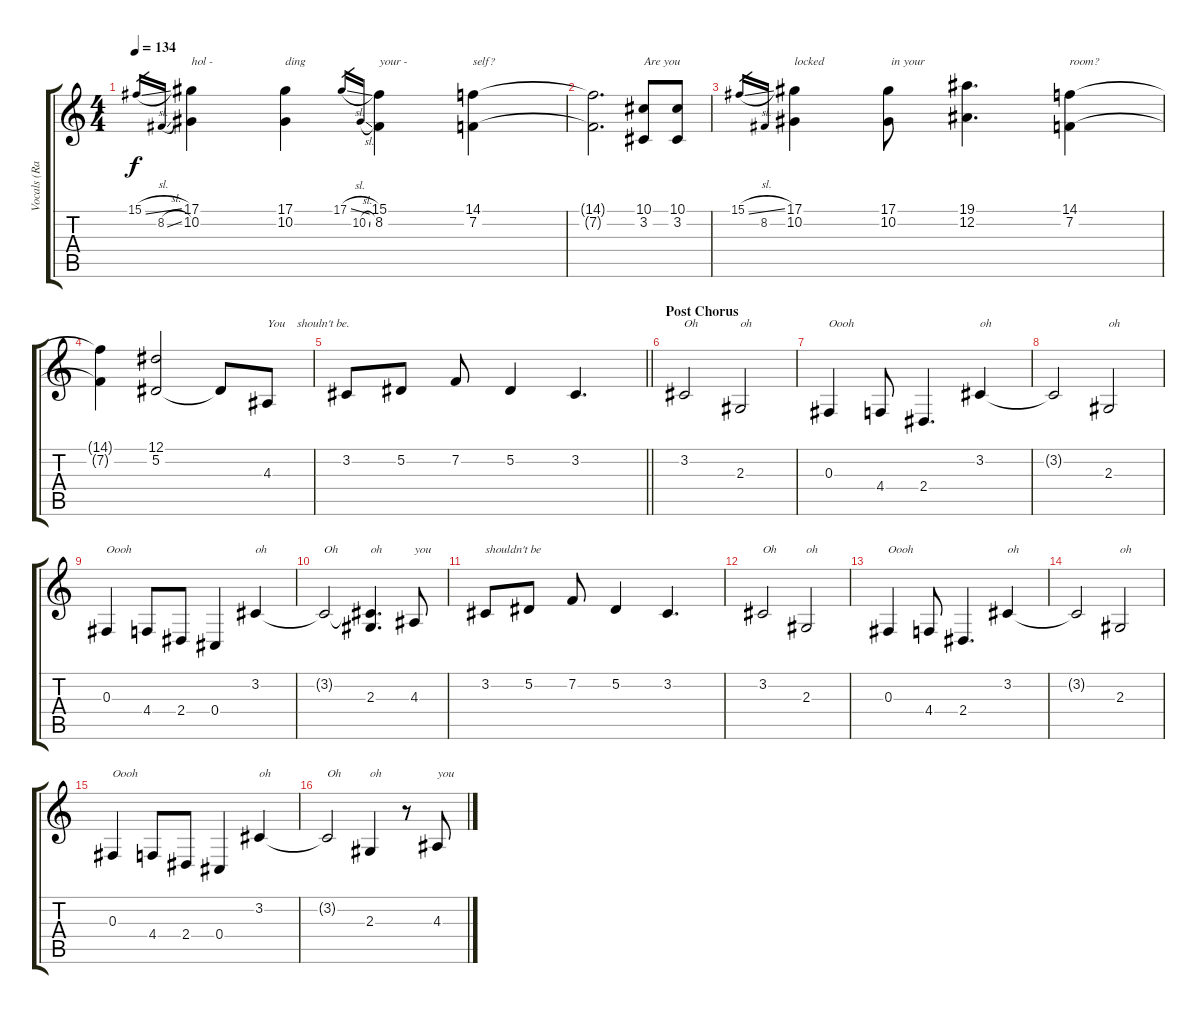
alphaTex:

\track ("Vocals (Raine Maida)" "Vocals (Ra") {instrument acousticgrandpiano bank 1}
\staff {score tabs}
\tuning (Eb4 Bb3 Gb3 Db3 Ab2 Db2) {hide}
\ts (4 4)
\tempo 134
\clef g2
\ks c
15.1{sl}.16{gr dy f} 8.2{sl}.16{gr} (17.1 10.2).4{txt "hol -"} (17.1 10.2).4{txt "ding"} 17.1{sl}.16{gr} 10.2{sl}.16{gr} (15.1 8.2).4{txt "your -"} (14.1 7.2).4{txt "self?"} |
(14.1{t} 7.2{t}).2{d} (10.1 3.2).8{txt "Are you"} (10.1 3.2).8 |
15.1{sl}.16{gr} 8.2.16{gr} (17.1 10.2).4{txt "locked"} (17.1 10.2).8{txt " in your"} (19.1 12.2).4{d} (14.1 7.2).4{txt "room?"} |
(14.1{t} 7.2{t}).4 (12.1 5.2).2 5.2{t}.8 4.3.8{txt "You    shouln't be."} |
\barLineRight lightlight
3.2.8 5.2.8 7.2.8 5.2.4 3.2.4{d} |
\section ("" "Post Chorus")
3.2.2{txt "Oh"} 2.3.2{txt "oh"} |
0.3.4{txt "Oooh"} 4.4.8 2.4.4{d} 3.2.4{txt "oh"} |
3.2{t}.2 2.3.2{txt "oh"} |
0.3.4{txt "Oooh"} 4.4.8 2.4.8 0.4.4 3.2.4{txt "oh"} |
3.2{t}.2{txt "Oh"} (3.2{t} 2.3).4{d txt "oh"} 4.3.8{txt "you"} |
3.2.8{txt "shouldn't be"} 5.2.8 7.2.8 5.2.4 3.2.4{d} |
3.2.2{txt "Oh"} 2.3.2{txt "oh"} |
0.3.4{txt "Oooh"} 4.4.8 2.4.4{d} 3.2.4{txt "oh"} |
3.2{t}.2 2.3.2{txt "oh"} |
0.3.4{txt "Oooh"} 4.4.8 2.4.8 0.4.4 3.2.4{txt "oh"} |
3.2{t}.2{txt "Oh"} 2.3.4{txt "oh"} r.8 4.3.8{txt "you"}
